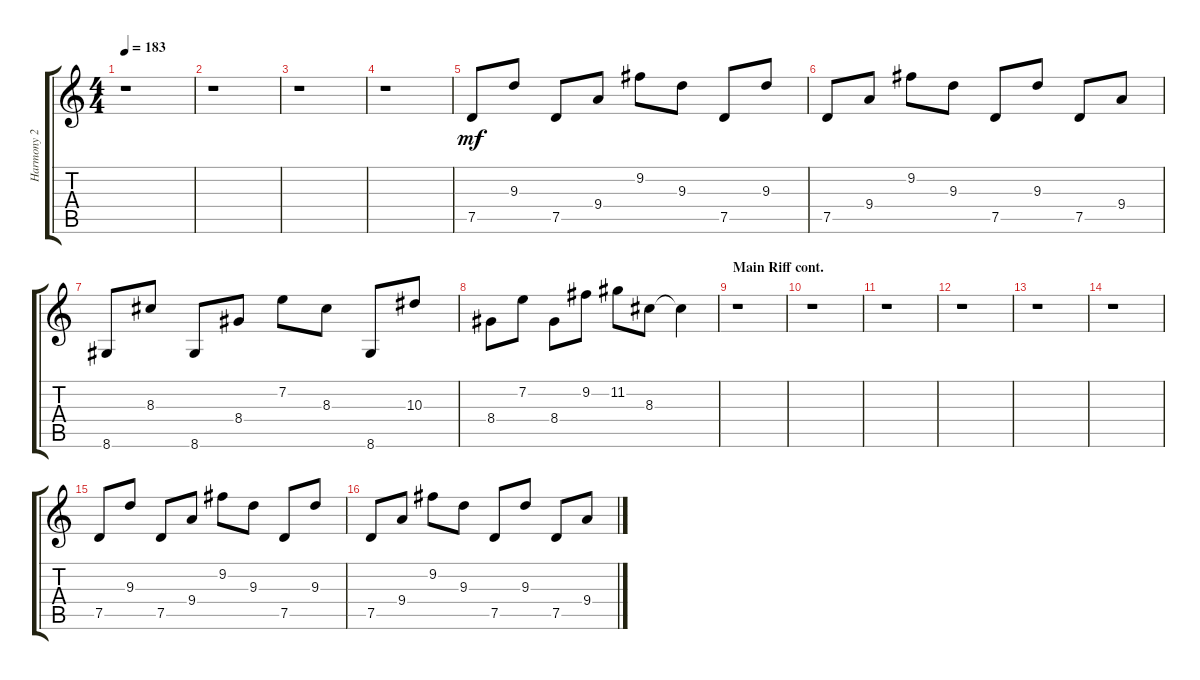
\track ("Harmony 2" "Harmony 2") {instrument overdrivenguitar}
\staff {score tabs}
\tuning (D4 A3 F3 C3 G2 C2) {hide}
\ts (4 4)
\tempo 183
\clef g2
\ks aminor
r.1{dy mf} |
r.1 |
r.1 |
r.1 |
7.5.8 9.3.8 7.5.8 9.4.8 9.2.8 9.3.8 7.5.8 9.3.8 |
7.5.8 9.4.8 9.2.8 9.3.8 7.5.8 9.3.8 7.5.8 9.4.8 |
8.6.8 8.3.8 8.6.8 8.4.8 7.2.8 8.3.8 8.6.8 10.3.8 |
8.4.8 7.2.8 8.4.8 9.2.8 11.2.8 8.3.8 8.3{t}.4 |
\section ("" "Main Riff cont.")
r.1 |
r.1 |
r.1 |
r.1 |
r.1 |
r.1 |
7.5.8 9.3.8 7.5.8 9.4.8 9.2.8 9.3.8 7.5.8 9.3.8 |
7.5.8 9.4.8 9.2.8 9.3.8 7.5.8 9.3.8 7.5.8 9.4.8
